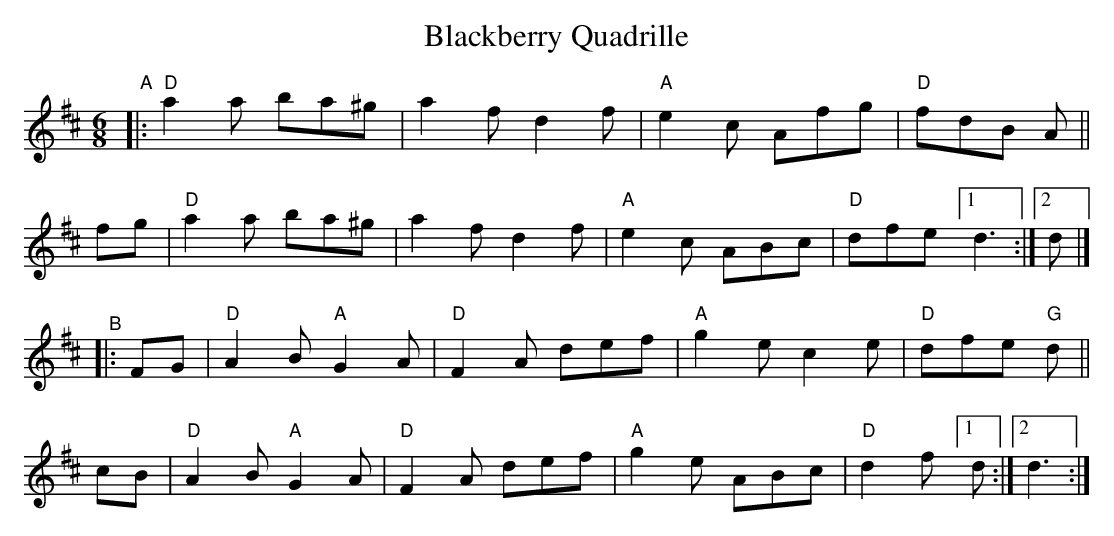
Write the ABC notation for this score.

X:1
T: Blackberry Quadrille
M: 6/8
K: D
"^A"|:\
"D"a2a ba^g | a2f d2f | "A"e2c Afg | "D"fdB A ||
fg | "D"a2a ba^g | a2f d2f | "A"e2c ABc | "D"dfe [1 d3 :|[2 d |]
"^B"|:\
FG | "D"A2B "A"G2A | "D"F2A def | "A"g2e c2e | "D"dfe "G"d ||
cB | "D"A2B "A"G2A | "D"F2A def | "A"g2e ABc | "D"d2f [1 d :|2 d3 :|
